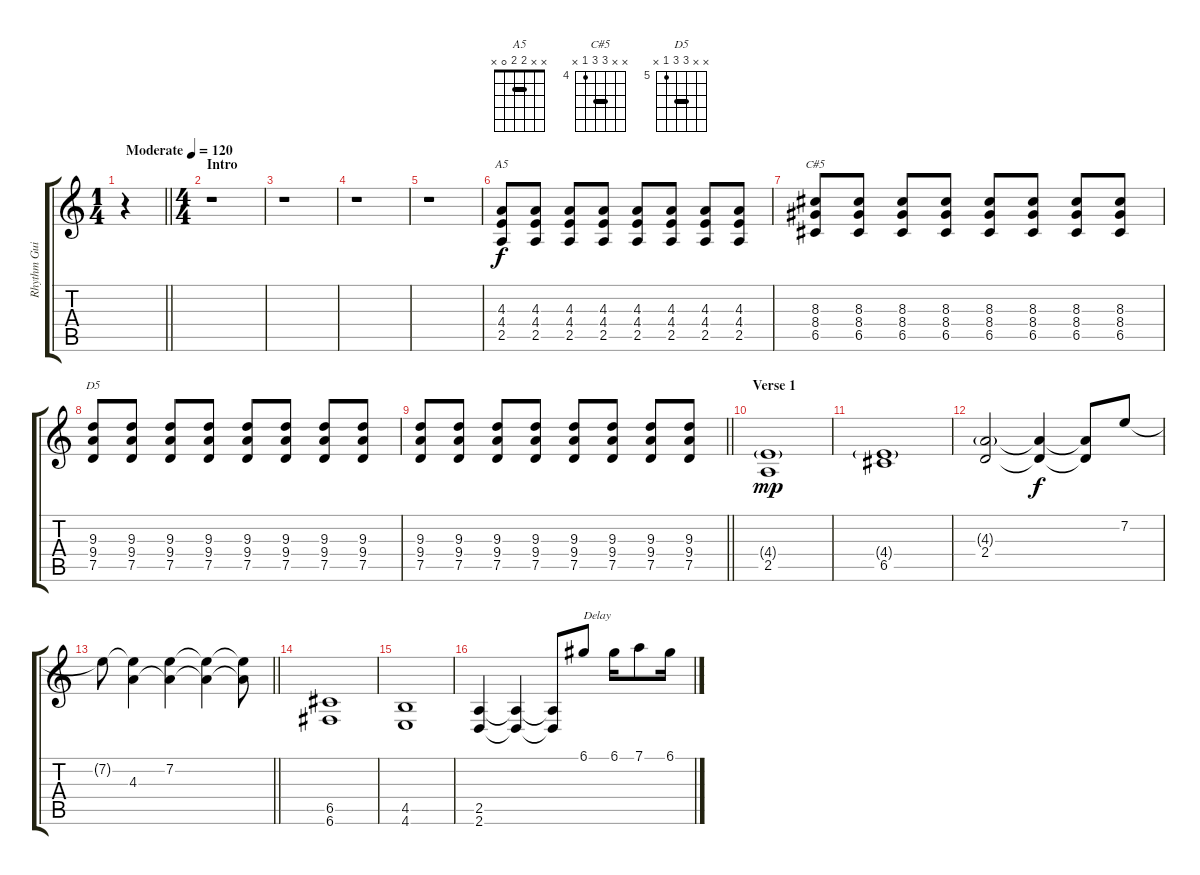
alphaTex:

\track ("Rhythm Guitar" "Rhythm Gui") {instrument overdrivenguitar}
\staff {score tabs}
\tuning (D4 A3 F3 C3 G2 C2) {hide}
\chord ("A5" x x 2 2 0 x) {barre 2}
\chord ("C#5" x x 6 6 4 x) {firstfret 4 barre 6}
\chord ("D5" x x 7 7 5 x) {firstfret 5 barre 7}
\ts (1 4)
\tempo (120 "Moderate")
\clef g2
\barLineRight lightlight
\ks c
r.4{dy f instrument overdrivenguitar} |
\ts (4 4)
\section ("" "Intro")
r.1 |
r.1 |
r.1 |
r.1 |
(4.3 4.4 2.5).8{ch "A5" volume 13} (4.3 4.4 2.5).8 (4.3 4.4 2.5).8 (4.3 4.4 2.5).8 (4.3 4.4 2.5).8 (4.3 4.4 2.5).8 (4.3 4.4 2.5).8 (4.3 4.4 2.5).8 |
(8.3 8.4 6.5).8{ch "C#5"} (8.3 8.4 6.5).8 (8.3 8.4 6.5).8 (8.3 8.4 6.5).8 (8.3 8.4 6.5).8 (8.3 8.4 6.5).8 (8.3 8.4 6.5).8 (8.3 8.4 6.5).8 |
(9.3 9.4 7.5).8{ch "D5"} (9.3 9.4 7.5).8 (9.3 9.4 7.5).8 (9.3 9.4 7.5).8 (9.3 9.4 7.5).8 (9.3 9.4 7.5).8 (9.3 9.4 7.5).8 (9.3 9.4 7.5).8 |
\barLineRight lightlight
(9.3 9.4 7.5).8 (9.3 9.4 7.5).8 (9.3 9.4 7.5).8 (9.3 9.4 7.5).8 (9.3 9.4 7.5).8 (9.3 9.4 7.5).8 (9.3 9.4 7.5).8 (9.3 9.4 7.5).8 |
\section ("" "Verse 1")
(4.4{g} 2.5).1{dy mp volume 11} |
(4.4{g} 6.5).1 |
(4.3{g} 2.4).2 (4.3{t} 2.4{t}).4{dy f} (4.3{t} 2.4{t}).8 7.2.8{volume 13} |
\barLineRight lightlight
7.2{t}.8 (7.2{t} 4.3).4 (7.2 4.3{t}).4 (7.2{t} 4.3{t}).4 (7.2{t} 4.3{t}).8 |
(6.5 6.6).1{volume 11} |
(4.5 4.6).1 |
(2.5 2.6).4 (2.5{t} 2.6{t}).4 (2.5{t} 2.6{t}).8 6.1.8{txt "Delay" volume 14} 6.1.16 7.1.8 6.1.16
